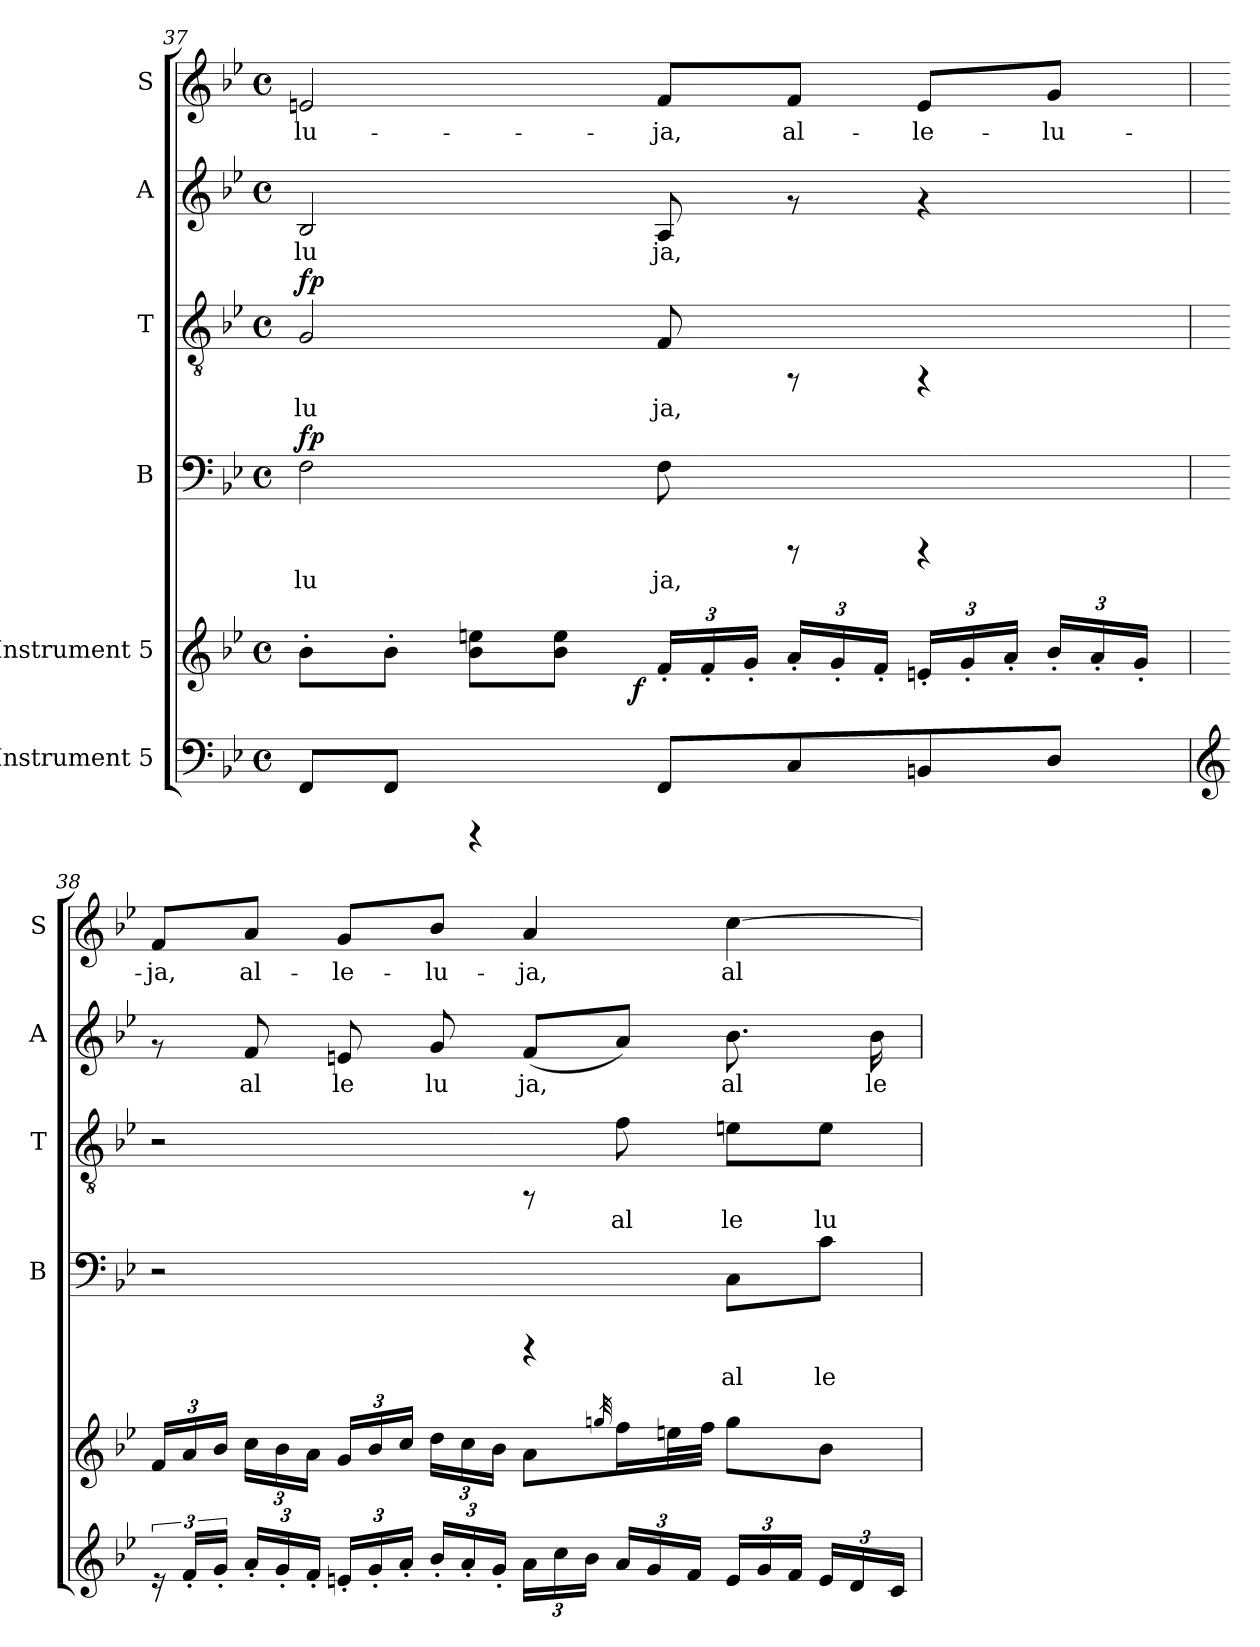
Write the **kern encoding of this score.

**kern	**kern	**dynam	**kern	**text	**dynam	**kern	**text	**dynam	**kern	**text	**kern	**text	**dynam
*part6	*part5	*part5	*part4	*part4	*part4	*part3	*part3	*part3	*part2	*part2	*part1	*part1	*part1
*staff6	*staff5	*staff5	*staff4	*staff4	*staff4	*staff3	*staff3	*staff3	*staff2	*staff2	*staff1	*staff1	*staff1
*I"Instrument 5	*I"Instrument 5	*	*I"B	*	*	*I"T	*	*	*I"A	*	*I"S	*	*
*	*	*	*I'B	*	*	*I'T	*	*	*I'A	*	*I'S	*	*
*clefF4	*clefG2	*	*clefF4	*	*	*clefGv2	*	*	*clefG2	*	*clefG2	*	*
*k[b-e-]	*k[b-e-]	*	*k[b-e-]	*	*	*k[b-e-]	*	*	*k[b-e-]	*	*k[b-e-]	*	*
*B-:	*B-:	*	*B-:	*	*	*B-:	*	*	*B-:	*	*B-:	*	*
*M4/4	*M4/4	*	*M4/4	*	*	*M4/4	*	*	*M4/4	*	*M4/4	*	*
*met(c)	*met(c)	*	*met(c)	*	*	*met(c)	*	*	*met(c)	*	*met(c)	*	*
=37	=37	=37	=37	=37	=37	=37	=37	=37	=37	=37	=37	=37	=37
!	!	!	!	!LO:LY:b:cj	!LO:DY:a	!	!LO:LY:b:cj	!LO:DY:a	!	!LO:LY:b:cj	!	!LO:LY:b:cj	!LO:DY:a
!	!	!	!	!	!	!	!	!	!	!	!	!	!LO:DY:n=1:b
*	*^	*	*	*	*	*	*	*	*	*	*	*	*
8FF/L	8b-'>\L	4ryy	.	2F\	lu	fp	2G/	lu	fp	2B-/	lu	2en/	-lu-	fp fp
8FF/J	8b-'>\J	.	.	.	.	.	.	.	.	.	.	.	.	.
4rCCC	8een\ 8b-\L	8...ryy	.	.	.	.	.	.	.	.	.	.	.	.
.	8b-\ 8ee\J	.	.	.	.	.	.	.	.	.	.	.	.	.
!	!	!	!LO:DY:b	!	!	!	!	!	!	!	!	!	!	!
.	.	2ryy	f	.	.	.	.	.	.	.	.	.	.	.
*	*Xbrackettup	*	*	*	*	*	*	*	*	*	*	*	*	*
!	!	!	!	!	!LO:LY:b:cj	!	!	!LO:LY:b:cj	!	!	!LO:LY:b:cj	!	!LO:LY:b:cj	!
8FF/L	24f'</L	.	.	8F\	ja,	.	8F/	ja,	.	8A/	ja,	8f/L	-ja,	.
.	24f'</	.	.	.	.	.	.	.	.	.	.	.	.	.
.	24g'</J	.	.	.	.	.	.	.	.	.	.	.	.	.
!	!	!	!	!	!	!	!	!	!	!	!	!	!LO:LY:b:cj	!
8C/	24a'</L	.	.	8rCCC	.	.	8rFF	.	.	8rf	.	8f/J	al-	.
.	24g'</	.	.	.	.	.	.	.	.	.	.	.	.	.
.	24f'</J	.	.	.	.	.	.	.	.	.	.	.	.	.
!	!	!	!	!	!	!	!	!	!	!	!	!	!LO:LY:b:cj	!
8BBn/	24en'</L	.	.	4rCCC	.	.	4rFF	.	.	4rf	.	8e/L	-le-	.
.	24g'</	.	.	.	.	.	.	.	.	.	.	.	.	.
.	24a'</J	.	.	.	.	.	.	.	.	.	.	.	.	.
!	!	!	!	!	!	!	!	!	!	!	!	!	!LO:LY:b:cj	!
8D/J	24b-'</L	.	.	.	.	.	.	.	.	.	.	8g/J	-lu-	.
.	24a'</	.	.	.	.	.	.	.	.	.	.	.	.	.
.	24g'</J	.	.	.	.	.	.	.	.	.	.	.	.	.
.	.	64ryy	.	.	.	.	.	.	.	.	.	.	.	.
*	*v	*v	*	*	*	*	*	*	*	*	*	*	*	*
=38	=38	=38	=38	=38	=38	=38	=38	=38	=38	=38	=38	=38	=38
*clefG2	*	*	*	*	*	*	*	*	*	*	*	*	*
*	*^	*	*	*	*	*	*	*	*	*	*	*	*
!	!	!	!	!	!	!	!	!	!	!	!	!	!LO:LY:b:cj	!
*	*v	*v	*	*	*	*	*	*	*	*	*	*	*	*
24re	24f/L	.	2r	.	.	2r	.	.	8rf	.	8f/L	-ja,	.
24f'</L	24a/	.	.	.	.	.	.	.	.	.	.	.	.
24g'</J	24b-/J	.	.	.	.	.	.	.	.	.	.	.	.
*Xbrackettup	*	*	*	*	*	*	*	*	*	*	*	*	*
!	!	!	!	!	!	!	!	!	!	!LO:LY:b:cj	!	!LO:LY:b:cj	!
24a'</L	24cc\L	.	.	.	.	.	.	.	8f/	al	8a/J	al-	.
24g'</	24b-\	.	.	.	.	.	.	.	.	.	.	.	.
24f'</J	24a\J	.	.	.	.	.	.	.	.	.	.	.	.
!	!	!	!	!	!	!	!	!	!	!LO:LY:b:cj	!	!LO:LY:b:cj	!
24en'</L	24g/L	.	.	.	.	.	.	.	8en/	le	8g/L	-le-	.
24g'</	24b-/	.	.	.	.	.	.	.	.	.	.	.	.
24a'</J	24cc/J	.	.	.	.	.	.	.	.	.	.	.	.
!	!	!	!	!	!	!	!	!	!	!LO:LY:b:cj	!	!LO:LY:b:cj	!
24b-'</L	24dd\L	.	.	.	.	.	.	.	8g/	lu	8b-/J	-lu-	.
24a'</	24cc\	.	.	.	.	.	.	.	.	.	.	.	.
24g'</J	24b-\J	.	.	.	.	.	.	.	.	.	.	.	.
!	!	!	!	!	!	!	!	!	!	!LO:LY:b:cj	!	!LO:LY:b:cj	!
24a\L	8a\L	.	4rCCC	.	.	8rFF	.	.	(<8f/L	ja,	4a/	-ja,	.
24cc\	.	.	.	.	.	.	.	.	.	.	.	.	.
24b-\J	.	.	.	.	.	.	.	.	.	.	.	.	.
.	32qggn/	.	.	.	.	.	.	.	.	.	.	.	.
!	!	!	!	!	!	!	!LO:LY:b:cj	!	!	!LO:LY:b:cj	!	!	!
24a/L	16ff\	.	.	.	.	8f\	al	.	8a/J)	.	.	.	.
24g/	.	.	.	.	.	.	.	.	.	.	.	.	.
.	32een\	.	.	.	.	.	.	.	.	.	.	.	.
24f/J	.	.	.	.	.	.	.	.	.	.	.	.	.
.	32ff\J	.	.	.	.	.	.	.	.	.	.	.	.
!	!	!	!	!LO:LY:b:cj	!	!	!LO:LY:b:cj	!	!	!LO:LY:b:cj	!	!LO:LY:b:cj	!
24e/L	8gg\L	.	8C\L	al	.	8en\L	le	.	8.b-\	al	[>4cc\	al-	.
24g/	.	.	.	.	.	.	.	.	.	.	.	.	.
24f/J	.	.	.	.	.	.	.	.	.	.	.	.	.
!	!	!	!	!LO:LY:b:cj	!	!	!LO:LY:b:cj	!	!	!	!	!	!
24e/L	8b-\J	.	8c\J	le	.	8e\J	lu	.	.	.	.	.	.
24d/	.	.	.	.	.	.	.	.	.	.	.	.	.
!	!	!	!	!	!	!	!	!	!	!LO:LY:b:cj	!	!	!
.	.	.	.	.	.	.	.	.	16b-\	le	.	.	.
24c/J	.	.	.	.	.	.	.	.	.	.	.	.	.
=	=	=	=	=	=	=	=	=	=	=	=	=	=
*-	*-	*-	*-	*-	*-	*-	*-	*-	*-	*-	*-	*-	*-
